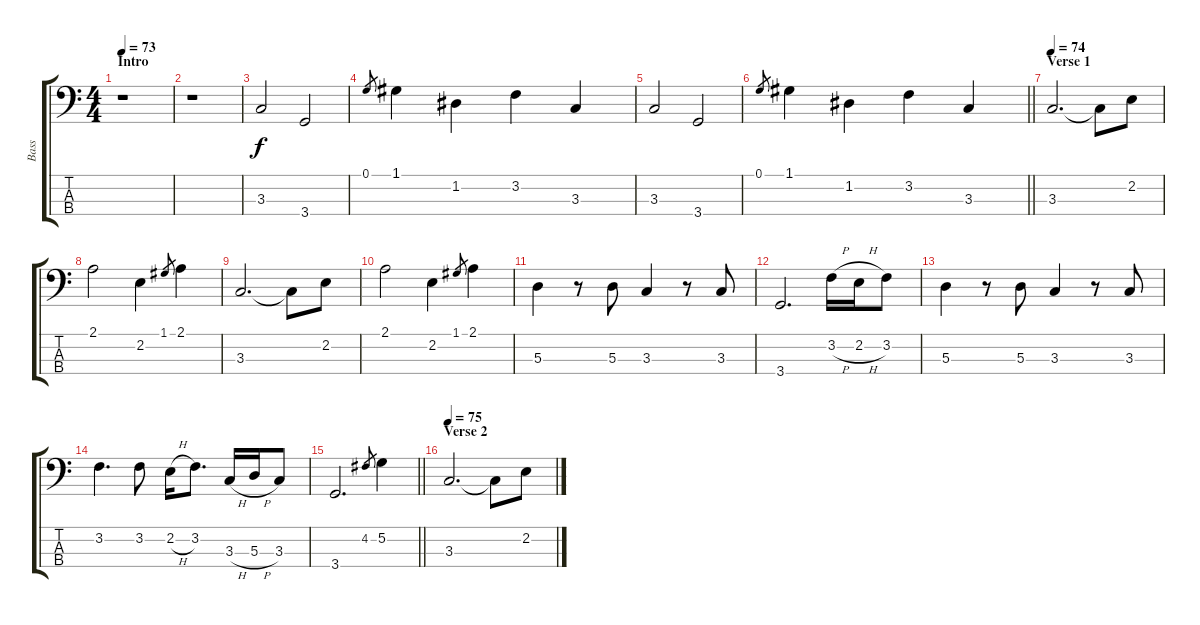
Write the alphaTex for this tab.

\track ("Bass" "Bass") {instrument electricbassfinger}
\staff {score tabs}
\tuning (G2 D2 A1 E1) {hide}
\ts (4 4)
\section ("" "Intro")
\tempo 73
\clef f4
\ks c
r.1{dy f instrument electricbassfinger} |
r.1 |
3.3.2 3.4.2 |
0.1.8{gr} 1.1.4 1.2.4 3.2.4 3.3.4 |
3.3.2 3.4.2 |
\barLineRight lightlight
0.1.8{gr} 1.1.4 1.2.4 3.2.4 3.3.4 |
\section ("" "Verse 1")
\tempo 74
3.3.2{d} 3.3{t}.8 2.2.8 |
2.1.2 2.2.4 1.1.8{gr} 2.1.4 |
3.3.2{d} 3.3{t}.8 2.2.8 |
2.1.2 2.2.4 1.1.8{gr} 2.1.4 |
5.3.4 r.8 5.3.8 3.3.4 r.8 3.3.8 |
3.4.2{d} 3.2{h}.16 2.2{h}.16 3.2.8 |
5.3.4 r.8 5.3.8 3.3.4 r.8 3.3.8 |
3.2.4{d} 3.2.8 2.2{h}.16 3.2.8{d} 3.3{h}.16 5.3{h}.16 3.3.8 |
\barLineRight lightlight
3.4.2{d} 4.2.8{gr} 5.2.4 |
\section ("" "Verse 2")
\tempo 75
3.3.2{d} 3.3{t}.8 2.2.8
